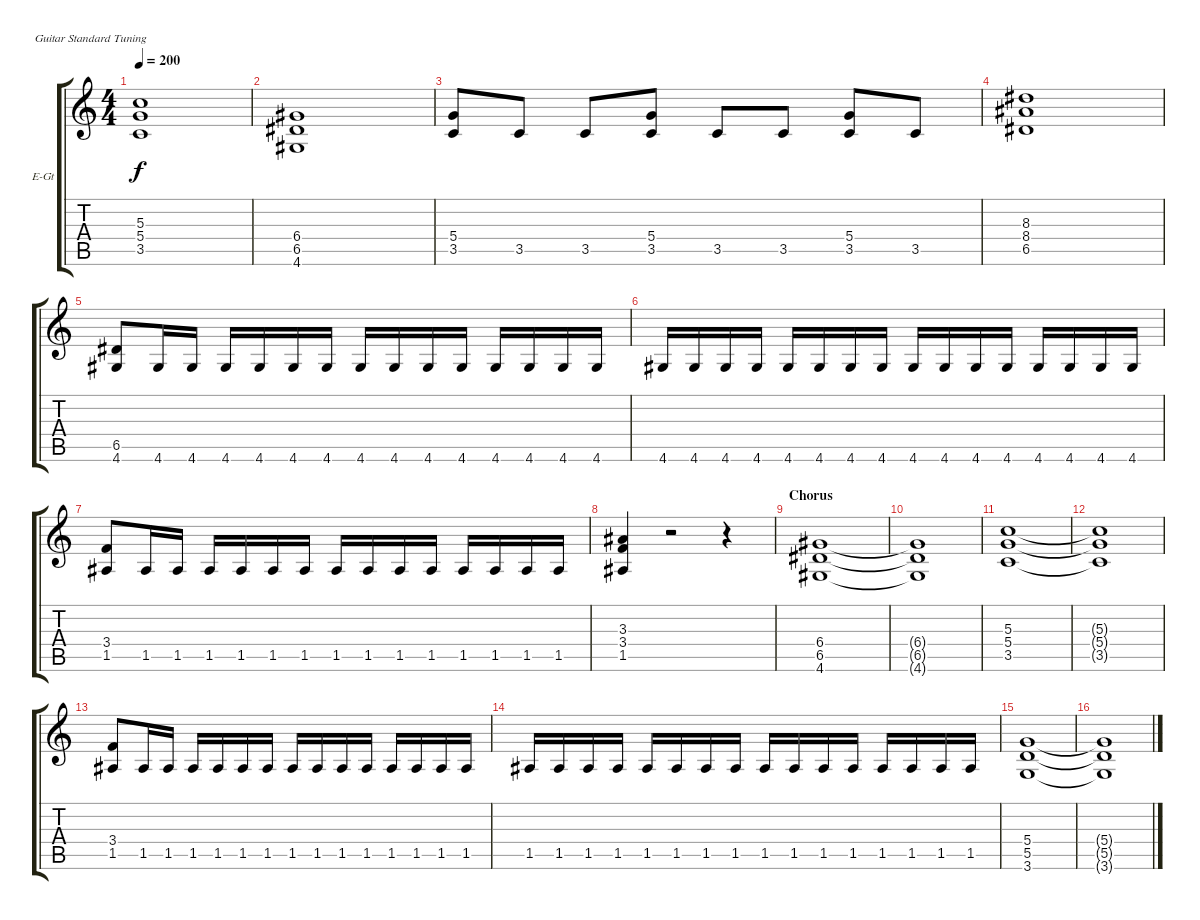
\bracketExtendMode groupsimilarinstruments
\firstSystemTrackNameOrientation horizontal
\otherSystemsTrackNameOrientation horizontal
\track ("Guitar 1 " "E-Gt") {instrument overdrivenguitar}
\staff {score tabs}
\tuning (E4 B3 G3 D3 A2 E2)
\ts (4 4)
\tempo 200
\clef g2
\ks aminor
(5.3 5.4 3.5).1{dy f} |
(6.4 6.5 4.6).1 |
(5.4 3.5).8 3.5.8 3.5.8 (5.4 3.5).8 3.5.8 3.5.8 (5.4 3.5).8 3.5.8 |
(8.3 8.4 6.5).1 |
(6.5 4.6).8 4.6.16 4.6.16 4.6.16 4.6.16 4.6.16 4.6.16 4.6.16 4.6.16 4.6.16 4.6.16 4.6.16 4.6.16 4.6.16 4.6.16 |
4.6.16 4.6.16 4.6.16 4.6.16 4.6.16 4.6.16 4.6.16 4.6.16 4.6.16 4.6.16 4.6.16 4.6.16 4.6.16 4.6.16 4.6.16 4.6.16 |
(3.4 1.5).8 1.5.16 1.5.16 1.5.16 1.5.16 1.5.16 1.5.16 1.5.16 1.5.16 1.5.16 1.5.16 1.5.16 1.5.16 1.5.16 1.5.16 |
(3.3 3.4 1.5).4 r.2 r.4 |
\section ("" "Chorus")
(6.4 6.5 4.6).1 |
(6.4{t} 6.5{t} 4.6{t}).1 |
(5.3 5.4 3.5).1 |
(5.3{t} 5.4{t} 3.5{t}).1 |
(3.4 1.5).8 1.5.16 1.5.16 1.5.16 1.5.16 1.5.16 1.5.16 1.5.16 1.5.16 1.5.16 1.5.16 1.5.16 1.5.16 1.5.16 1.5.16 |
1.5.16 1.5.16 1.5.16 1.5.16 1.5.16 1.5.16 1.5.16 1.5.16 1.5.16 1.5.16 1.5.16 1.5.16 1.5.16 1.5.16 1.5.16 1.5.16 |
(5.4 5.5 3.6).1 |
(5.4{t} 5.5{t} 3.6{t}).1
